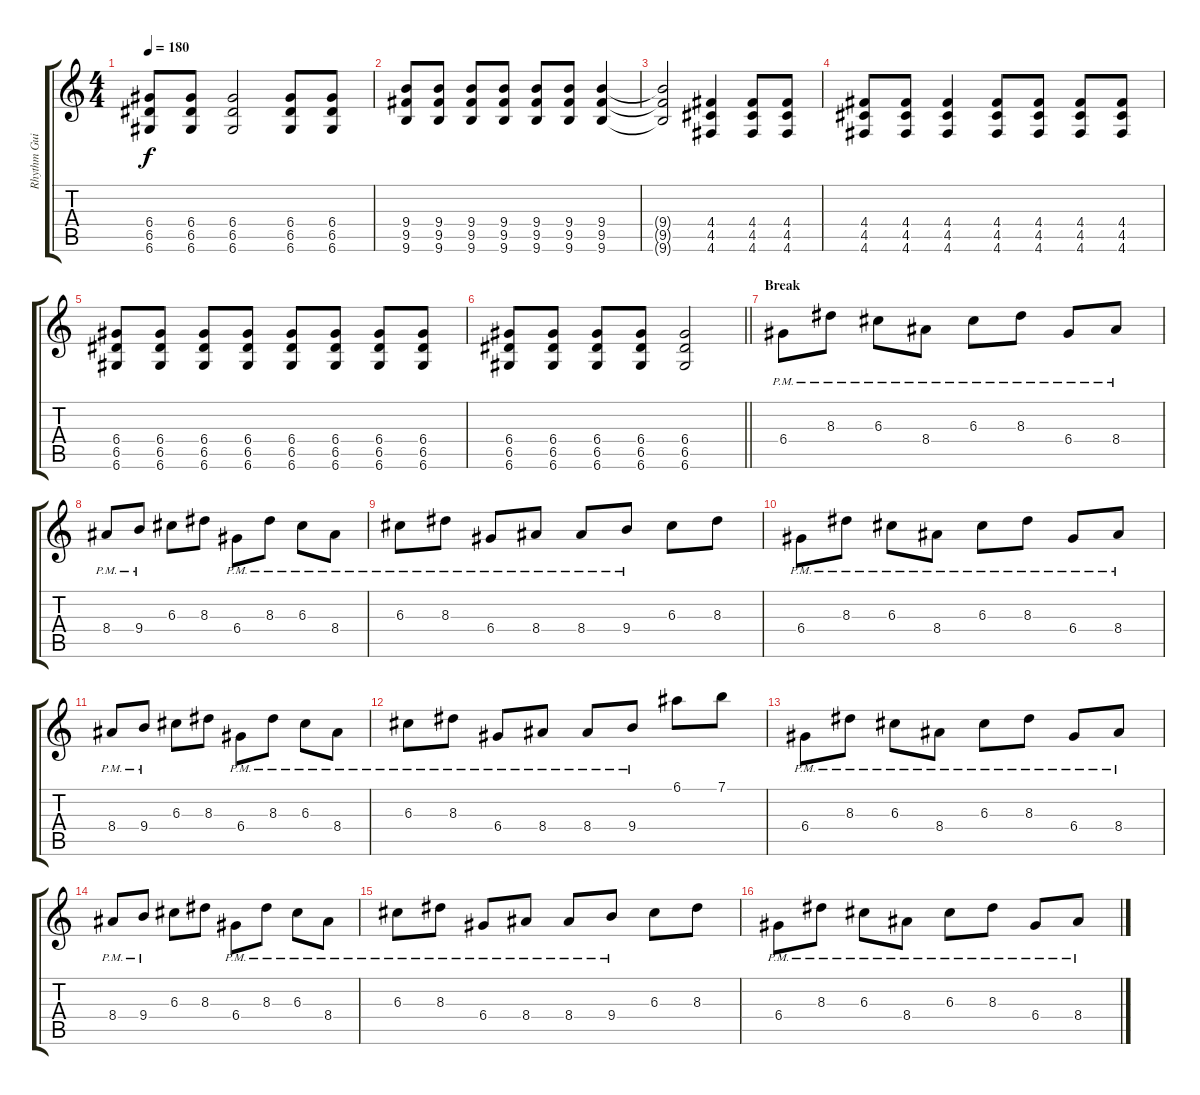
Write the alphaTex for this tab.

\track ("Rhythm Guitar" "Rhythm Gui") {instrument overdrivenguitar}
\staff {score tabs}
\tuning (E4 B3 G3 D3 A2 D2) {hide}
\ts (4 4)
\tempo 180
\clef g2
\ks c
(6.4{t} 6.5{t} 6.6{t}).8{dy f} (6.4 6.5 6.6).8 (6.4 6.5 6.6).2 (6.4 6.5 6.6).8 (6.4 6.5 6.6).8 |
(9.4 9.5 9.6).8 (9.4 9.5 9.6).8 (9.4 9.5 9.6).8 (9.4 9.5 9.6).8 (9.4 9.5 9.6).8 (9.4 9.5 9.6).8 (9.4 9.5 9.6).4 |
(9.4{t} 9.5{t} 9.6{t}).2 (4.4 4.5 4.6).4 (4.4 4.5 4.6).8 (4.4 4.5 4.6).8 |
(4.4 4.5 4.6).8 (4.4 4.5 4.6).8 (4.4 4.5 4.6).4 (4.4 4.5 4.6).8 (4.4 4.5 4.6).8 (4.4 4.5 4.6).8 (4.4 4.5 4.6).8 |
(6.4 6.5 6.6).8 (6.4 6.5 6.6).8 (6.4 6.5 6.6).8 (6.4 6.5 6.6).8 (6.4 6.5 6.6).8 (6.4 6.5 6.6).8 (6.4 6.5 6.6).8 (6.4 6.5 6.6).8 |
\barLineRight lightlight
(6.4 6.5 6.6).8 (6.4 6.5 6.6).8 (6.4 6.5 6.6).8 (6.4 6.5 6.6).8 (6.4 6.5 6.6).2 |
\section ("" "Break")
6.4{pm}.8 8.3{pm}.8 6.3{pm}.8 8.4{pm}.8 6.3{pm}.8 8.3{pm}.8 6.4{pm}.8 8.4{pm}.8 |
8.4{pm}.8 9.4{pm}.8 6.3.8 8.3.8 6.4{pm}.8 8.3{pm}.8 6.3{pm}.8 8.4{pm}.8 |
6.3{pm}.8 8.3{pm}.8 6.4{pm}.8 8.4{pm}.8 8.4{pm}.8 9.4{pm}.8 6.3.8 8.3.8 |
6.4{pm}.8 8.3{pm}.8 6.3{pm}.8 8.4{pm}.8 6.3{pm}.8 8.3{pm}.8 6.4{pm}.8 8.4{pm}.8 |
8.4{pm}.8 9.4{pm}.8 6.3.8 8.3.8 6.4{pm}.8 8.3{pm}.8 6.3{pm}.8 8.4{pm}.8 |
6.3{pm}.8 8.3{pm}.8 6.4{pm}.8 8.4{pm}.8 8.4{pm}.8 9.4{pm}.8 6.1.8 7.1.8 |
6.4{pm}.8 8.3{pm}.8 6.3{pm}.8 8.4{pm}.8 6.3{pm}.8 8.3{pm}.8 6.4{pm}.8 8.4{pm}.8 |
8.4{pm}.8 9.4{pm}.8 6.3.8 8.3.8 6.4{pm}.8 8.3{pm}.8 6.3{pm}.8 8.4{pm}.8 |
6.3{pm}.8 8.3{pm}.8 6.4{pm}.8 8.4{pm}.8 8.4{pm}.8 9.4{pm}.8 6.3.8 8.3.8 |
6.4{pm}.8 8.3{pm}.8 6.3{pm}.8 8.4{pm}.8 6.3{pm}.8 8.3{pm}.8 6.4{pm}.8 8.4{pm}.8
